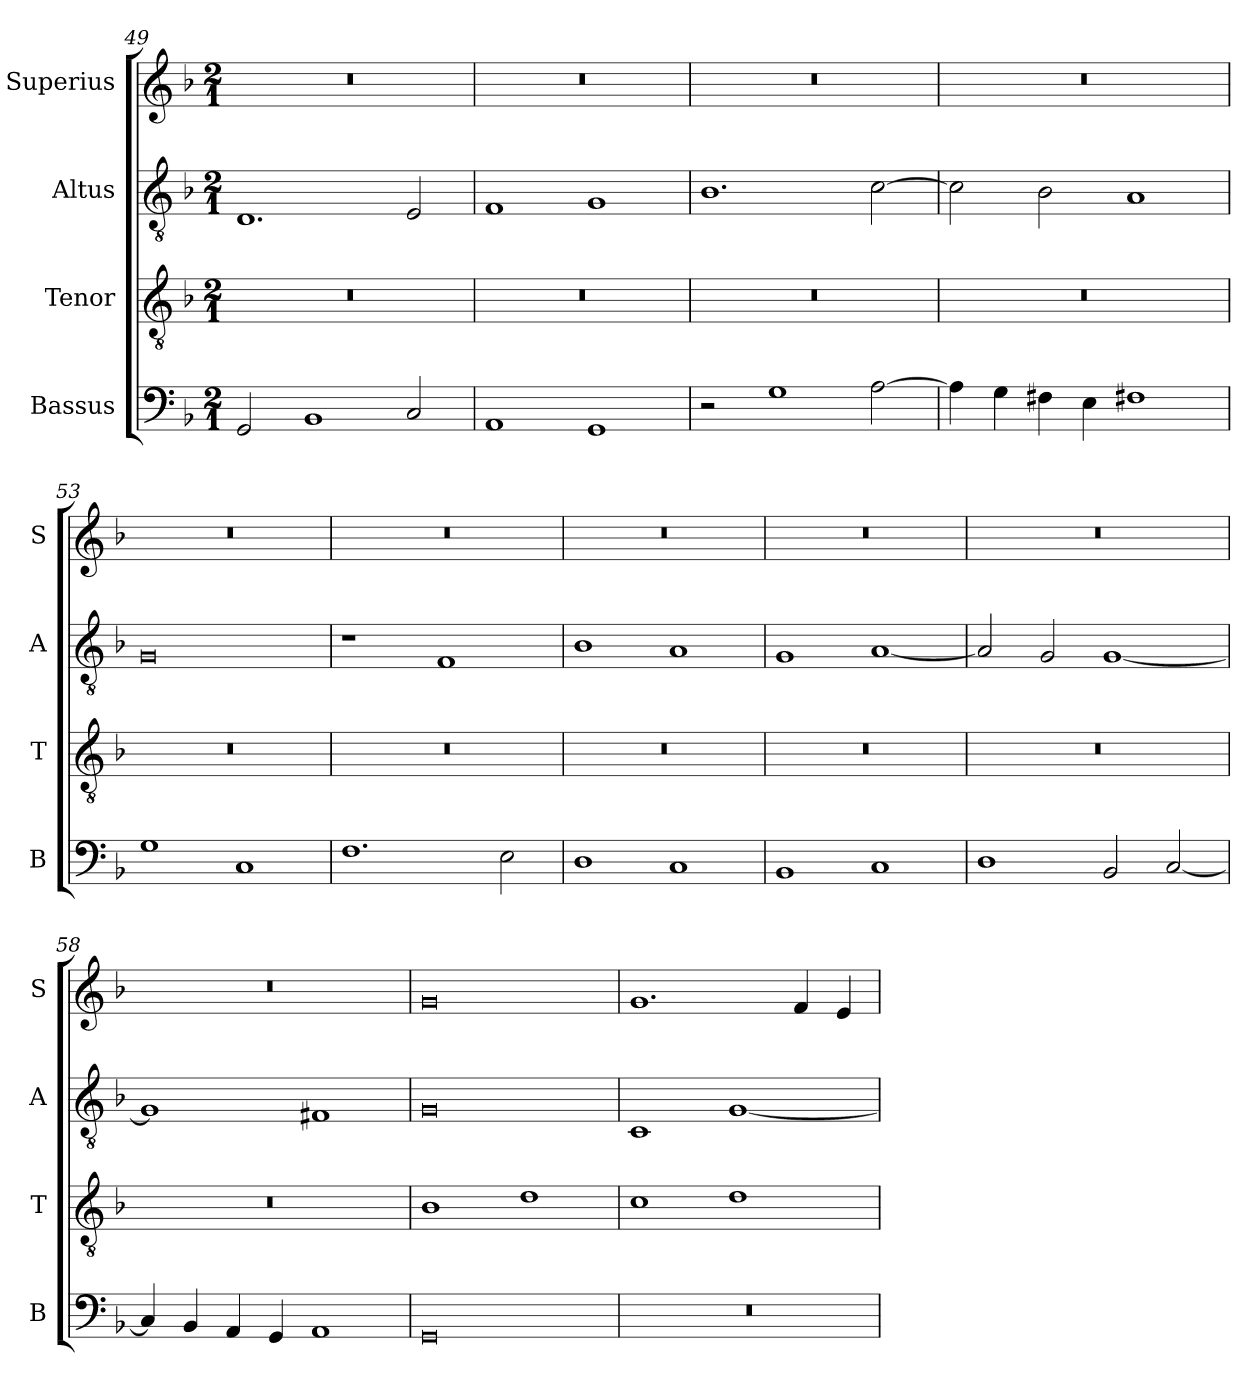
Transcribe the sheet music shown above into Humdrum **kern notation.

**kern	**kern	**kern	**kern
*part4	*part3	*part2	*part1
*staff4	*staff3	*staff2	*staff1
*I"Bassus	*I"Tenor	*I"Altus	*I"Superius
*I'B	*I'T	*I'A	*I'S
*clefF4	*clefGv2	*clefGv2	*clefG2
*k[b-]	*k[b-]	*k[b-]	*k[b-]
*M2/1	*M2/1	*M2/1	*M2/1
=49	=49	=49	=49
2GG/	0r	1.D	0r
1BB-	.	.	.
2C/	.	2E/	.
=50	=50	=50	=50
1AA	0r	1F	0r
1GG	.	1G	.
=51	=51	=51	=51
2r	0r	1.B-	0r
1G	.	.	.
[2A\	.	[2c\	.
=52	=52	=52	=52
4A\]	0r	2c\]	0r
4G\	.	.	.
4F#X\	.	2B-\	.
4E\	.	.	.
1F#X	.	1A	.
=53	=53	=53	=53
1G	0r	0G	0r
1C	.	.	.
=54	=54	=54	=54
1.F	0r	1r	0r
.	.	1F	.
2E\	.	.	.
=55	=55	=55	=55
1D	0r	1B-	0r
1C	.	1A	.
=56	=56	=56	=56
1BB-	0r	1G	0r
1C	.	[1A	.
=57	=57	=57	=57
1D	0r	2A/]	0r
.	.	2G/	.
2BB-/	.	[1G	.
[2C/	.	.	.
=58	=58	=58	=58
4C/]	0r	1G]	0r
4BB-/	.	.	.
4AA/	.	.	.
4GG/	.	.	.
1AA	.	1F#X	.
=59	=59	=59	=59
0GG	1B-	0G	0g
.	1d	.	.
=60	=60	=60	=60
0r	1c	1C	1.g
.	1d	[1G	.
.	.	.	4f/
.	.	.	4e/
=	=	=	=
*-	*-	*-	*-
